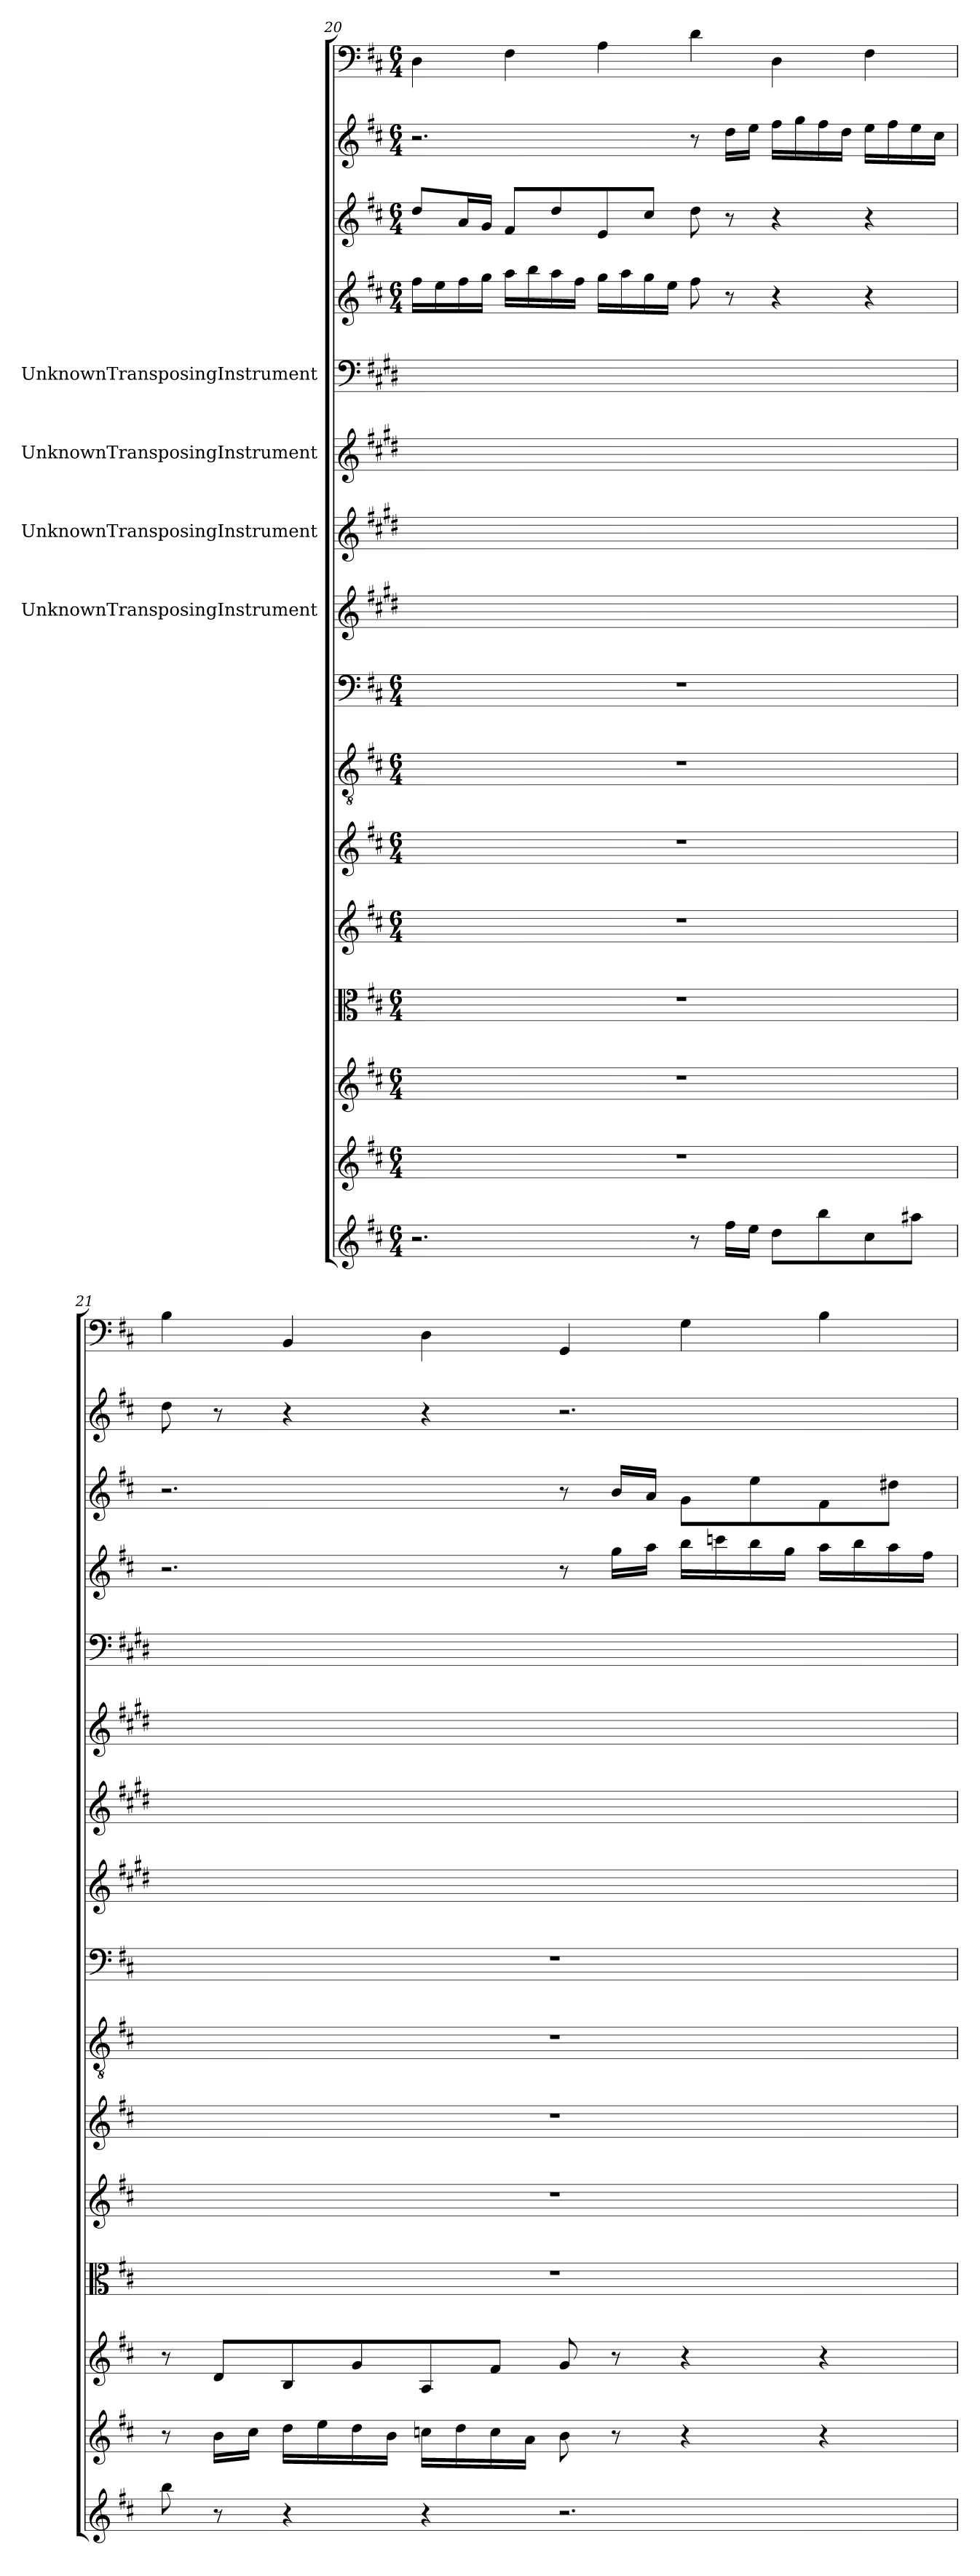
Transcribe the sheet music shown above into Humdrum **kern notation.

**kern	**kern	**kern	**kern	**kern	**kern	**kern	**kern	**kern	**kern	**kern	**kern	**kern	**kern	**kern	**kern
*part16	*part15	*part14	*part13	*part12	*part11	*part10	*part9	*part8	*part7	*part6	*part5	*part4	*part3	*part2	*part1
*staff16	*staff15	*staff14	*staff13	*staff12	*staff11	*staff10	*staff9	*staff8	*staff7	*staff6	*staff5	*staff4	*staff3	*staff2	*staff1
*	*	*	*	*	*	*	*	*I"UnknownTransposingInstrument	*I"UnknownTransposingInstrument	*I"UnknownTransposingInstrument	*I"UnknownTransposingInstrument	*	*	*	*
*clefG2	*clefG2	*clefG2	*clefC3	*clefG2	*clefG2	*clefGv2	*clefF4	*clefG2	*clefG2	*clefG2	*clefF4	*clefG2	*clefG2	*clefG2	*clefF4
*	*	*	*	*	*	*	*	*ITrd1c2	*ITrd1c2	*ITrd1c2	*ITrd1c2	*	*	*	*
*k[f#c#]	*k[f#c#]	*k[f#c#]	*k[f#c#]	*k[f#c#]	*k[f#c#]	*k[f#c#]	*k[f#c#]	*k[f#c#]	*k[f#c#]	*k[f#c#]	*k[f#c#]	*k[f#c#]	*k[f#c#]	*k[f#c#]	*k[f#c#]
*D:	*D:	*D:	*D:	*D:	*D:	*D:	*D:	*	*	*	*	*D:	*D:	*D:	*D:
*M6/4	*M6/4	*M6/4	*M6/4	*M6/4	*M6/4	*M6/4	*M6/4	*	*	*	*	*M6/4	*M6/4	*M6/4	*M6/4
=20	=20	=20	=20	=20	=20	=20	=20	=20	=20	=20	=20	=20	=20	=20	=20
2.r	1.r	1.r	1.r	1.r	1.r	1.r	1.r	1.r	1.r	1.r	1.r	16ff#\LL	8dd/L	2.r	4D\
.	.	.	.	.	.	.	.	.	.	.	.	16ee\	.	.	.
.	.	.	.	.	.	.	.	.	.	.	.	16ff#\	16a/L	.	.
.	.	.	.	.	.	.	.	.	.	.	.	16gg\JJ	16g/JJ	.	.
.	.	.	.	.	.	.	.	.	.	.	.	16aa\LL	8f#/L	.	4F#\
.	.	.	.	.	.	.	.	.	.	.	.	16bb\	.	.	.
.	.	.	.	.	.	.	.	.	.	.	.	16aa\	8dd/	.	.
.	.	.	.	.	.	.	.	.	.	.	.	16ff#\JJ	.	.	.
.	.	.	.	.	.	.	.	.	.	.	.	16gg\LL	8e/	.	4A\
.	.	.	.	.	.	.	.	.	.	.	.	16aa\	.	.	.
.	.	.	.	.	.	.	.	.	.	.	.	16gg\	8cc#/J	.	.
.	.	.	.	.	.	.	.	.	.	.	.	16ee\JJ	.	.	.
8r	.	.	.	.	.	.	.	.	.	.	.	8ff#\	8dd\	8r	4d\
16ff#\LL	.	.	.	.	.	.	.	.	.	.	.	8r	8r	16dd\LL	.
16ee\JJ	.	.	.	.	.	.	.	.	.	.	.	.	.	16ee\JJ	.
8dd\L	.	.	.	.	.	.	.	.	.	.	.	4r	4r	16ff#\LL	4D\
.	.	.	.	.	.	.	.	.	.	.	.	.	.	16gg\	.
8bb\	.	.	.	.	.	.	.	.	.	.	.	.	.	16ff#\	.
.	.	.	.	.	.	.	.	.	.	.	.	.	.	16dd\JJ	.
8cc#\	.	.	.	.	.	.	.	.	.	.	.	4r	4r	16ee\LL	4F#\
.	.	.	.	.	.	.	.	.	.	.	.	.	.	16ff#\	.
8aa#X\J	.	.	.	.	.	.	.	.	.	.	.	.	.	16ee\	.
.	.	.	.	.	.	.	.	.	.	.	.	.	.	16cc#\JJ	.
=21	=21	=21	=21	=21	=21	=21	=21	=21	=21	=21	=21	=21	=21	=21	=21
8bb\	8r	8r	1.r	1.r	1.r	1.r	1.r	1.r	1.r	1.r	1.r	2.r	2.r	8dd\	4B\
8r	16b\LL	8d/L	.	.	.	.	.	.	.	.	.	.	.	8r	.
.	16cc#\JJ	.	.	.	.	.	.	.	.	.	.	.	.	.	.
4r	16dd\LL	8B/	.	.	.	.	.	.	.	.	.	.	.	4r	4BB/
.	16ee\	.	.	.	.	.	.	.	.	.	.	.	.	.	.
.	16dd\	8g/	.	.	.	.	.	.	.	.	.	.	.	.	.
.	16b\JJ	.	.	.	.	.	.	.	.	.	.	.	.	.	.
4r	16ccn\LL	8A/	.	.	.	.	.	.	.	.	.	.	.	4r	4D\
.	16dd\	.	.	.	.	.	.	.	.	.	.	.	.	.	.
.	16cc\	8f#/J	.	.	.	.	.	.	.	.	.	.	.	.	.
.	16a\JJ	.	.	.	.	.	.	.	.	.	.	.	.	.	.
2.r	8b\	8g/	.	.	.	.	.	.	.	.	.	8r	8r	2.r	4GG/
.	8r	8r	.	.	.	.	.	.	.	.	.	16gg\LL	16b/LL	.	.
.	.	.	.	.	.	.	.	.	.	.	.	16aa\JJ	16a/JJ	.	.
.	4r	4r	.	.	.	.	.	.	.	.	.	16bb\LL	8g\L	.	4G\
.	.	.	.	.	.	.	.	.	.	.	.	16cccn\	.	.	.
.	.	.	.	.	.	.	.	.	.	.	.	16bb\	8ee\	.	.
.	.	.	.	.	.	.	.	.	.	.	.	16gg\JJ	.	.	.
.	4r	4r	.	.	.	.	.	.	.	.	.	16aa\LL	8f#\	.	4B\
.	.	.	.	.	.	.	.	.	.	.	.	16bb\	.	.	.
.	.	.	.	.	.	.	.	.	.	.	.	16aa\	8dd#X\J	.	.
.	.	.	.	.	.	.	.	.	.	.	.	16ff#\JJ	.	.	.
=	=	=	=	=	=	=	=	=	=	=	=	=	=	=	=
*-	*-	*-	*-	*-	*-	*-	*-	*-	*-	*-	*-	*-	*-	*-	*-
